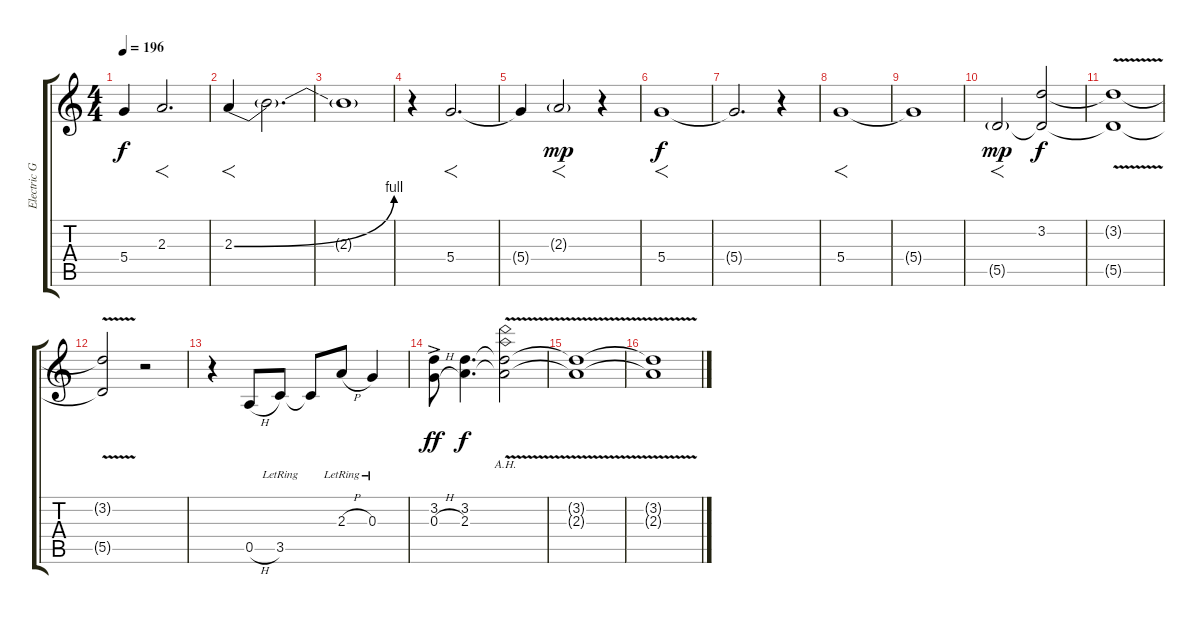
\track ("Electric Guitar" "Electric G") {instrument electricguitarclean}
\staff {score tabs}
\tuning (E4 B3 G3 D3 A2 E2) {hide}
\ts (4 4)
\tempo 196
\clef g2
\ks c
5.4{t}.4{dy f} 2.3.2{f d} |
2.3{be (bend 0 0 60 4)}.4{f} 2.3{t}.2{d} |
2.3{t}.1 |
r.4 5.4.2{f d} |
5.4{t}.4 2.3{g}.2{f dy mp} r.4 |
5.4.1{f dy f} |
5.4{t}.2{d} r.4 |
5.4.1{f} |
5.4{t}.1 |
5.5{g}.2{f dy mp} (3.2 5.5{t}).2{dy f} |
(3.2{v t} 5.5{v t}).1 |
(3.2{t} 5.5{v t}).2 r.2 |
r.4 0.5{h}.8 3.5{lr}.8 3.5{t}.8 2.3{h lr}.8 0.3{lr}.4 |
(3.2{ac} 0.3{h ac}).8{dy ff} (3.2 2.3).4{d dy f} (3.2{ah 12 v t} 2.3{ah 12 t}).2 |
(3.2{t} 2.3{t}).1 |
(3.2{v t} 2.3{t}).1
